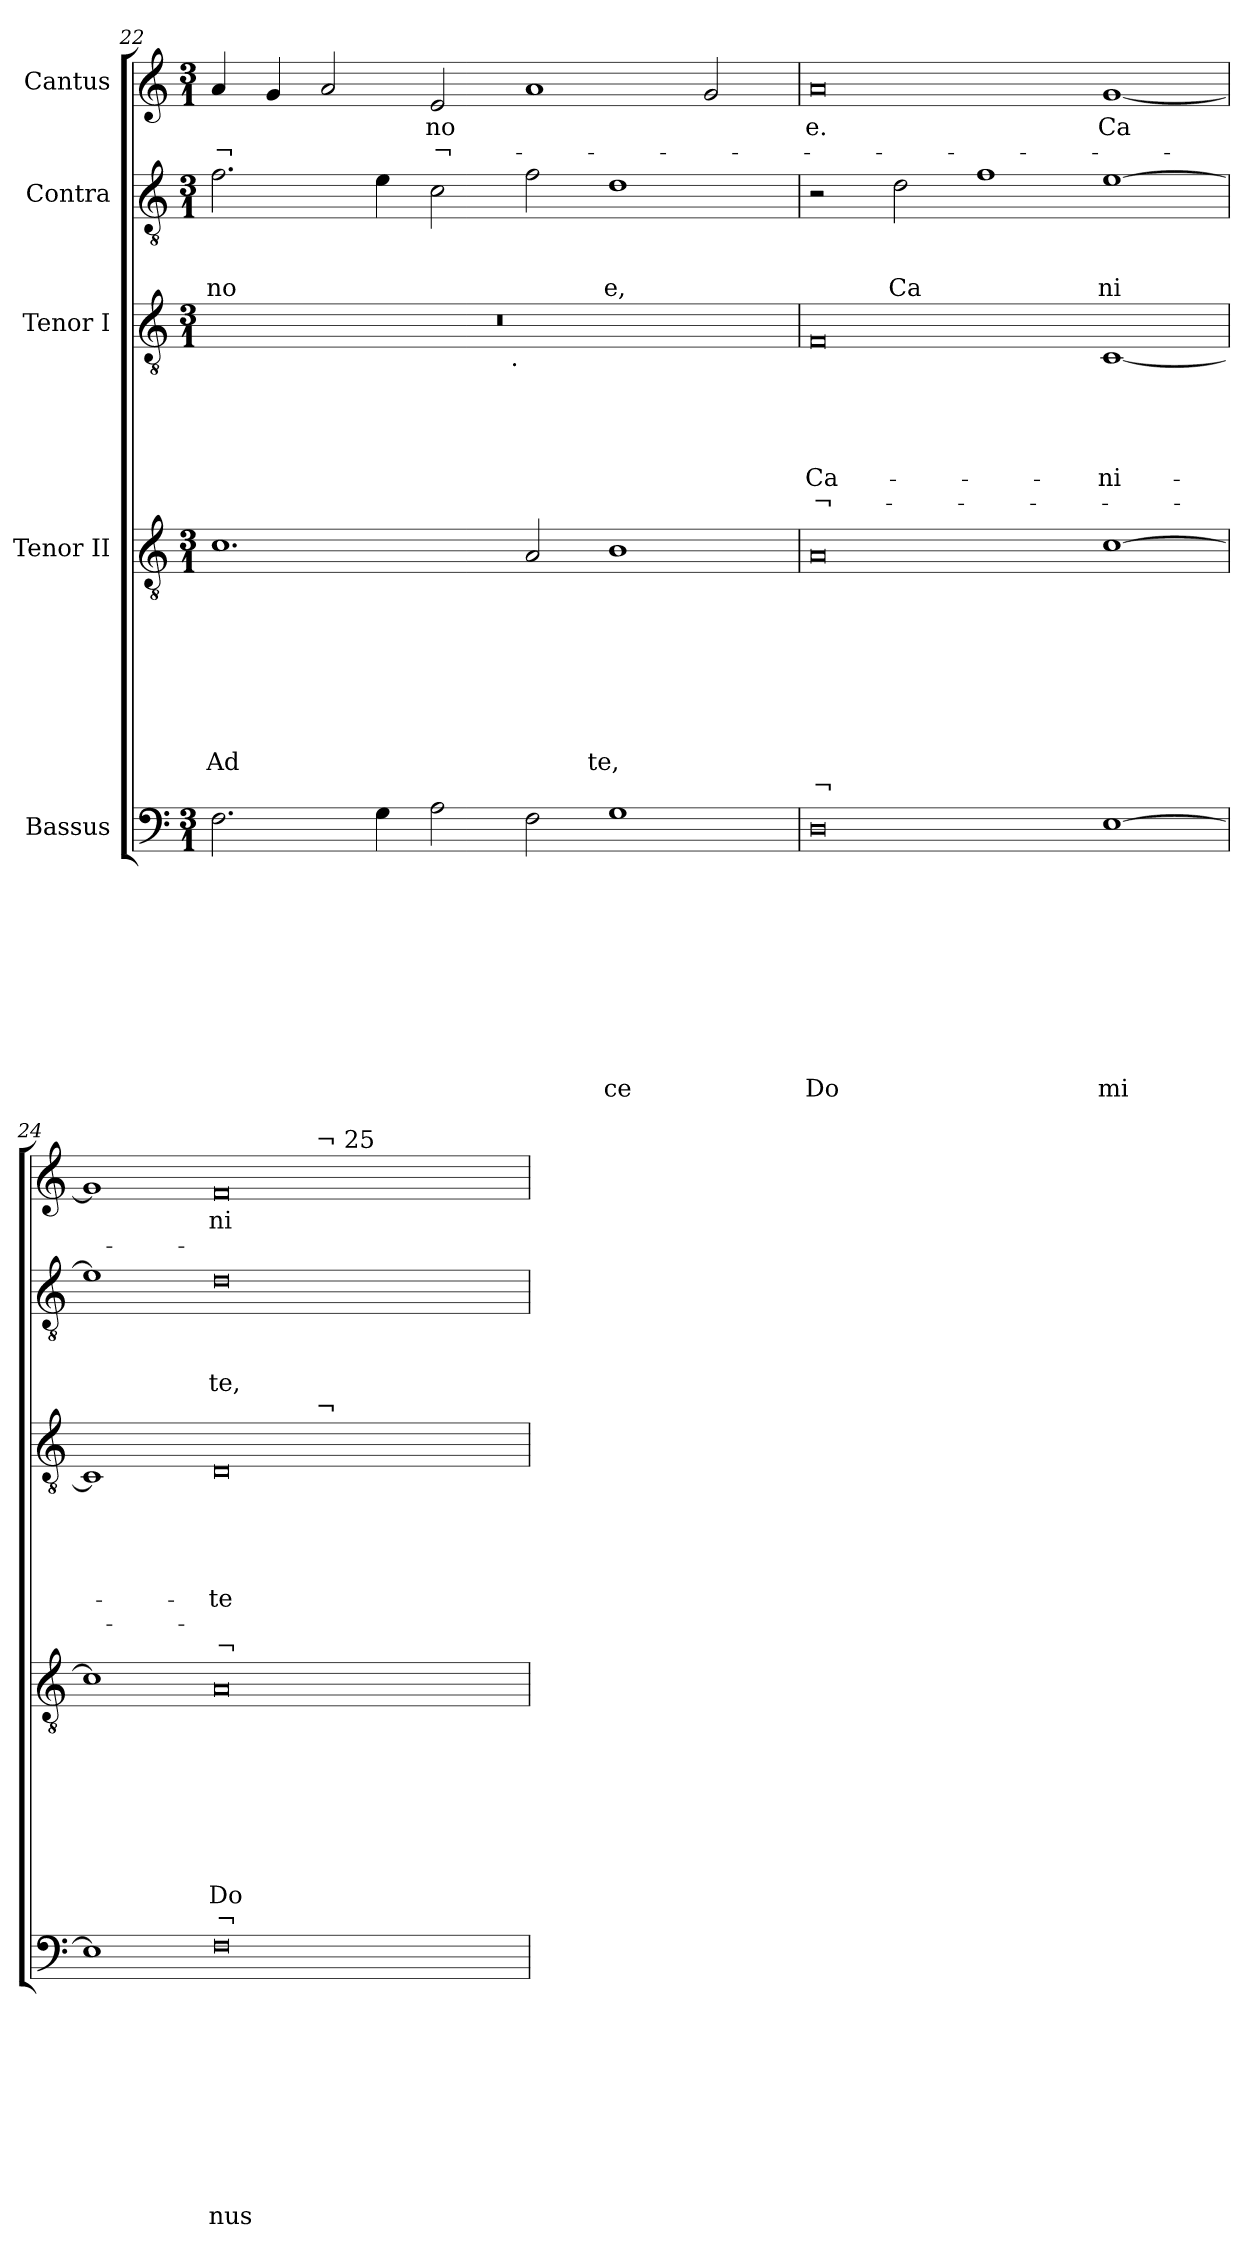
**kern	**text	**text	**text	**text	**text	**text	**text	**text	**text	**text	**kern	**text	**text	**text	**text	**text	**text	**text	**text	**text	**kern	**text	**text	**text	**text	**text	**text	**text	**kern	**text	**text	**text	**kern	**text	**text
*part5	*part5	*part5	*part5	*part5	*part5	*part5	*part5	*part5	*part5	*part5	*part4	*part4	*part4	*part4	*part4	*part4	*part4	*part4	*part4	*part4	*part3	*part3	*part3	*part3	*part3	*part3	*part3	*part3	*part2	*part2	*part2	*part2	*part1	*part1	*part1
*staff5	*staff5	*staff5	*staff5	*staff5	*staff5	*staff5	*staff5	*staff5	*staff5	*staff5	*staff4	*staff4	*staff4	*staff4	*staff4	*staff4	*staff4	*staff4	*staff4	*staff4	*staff3	*staff3	*staff3	*staff3	*staff3	*staff3	*staff3	*staff3	*staff2	*staff2	*staff2	*staff2	*staff1	*staff1	*staff1
*I"Bassus	*	*	*	*	*	*	*	*	*	*	*I"Tenor II	*	*	*	*	*	*	*	*	*	*I"Tenor I	*	*	*	*	*	*	*	*I"Contra	*	*	*	*I"Cantus	*	*
*clefF4	*	*	*	*	*	*	*	*	*	*	*clefGv2	*	*	*	*	*	*	*	*	*	*clefGv2	*	*	*	*	*	*	*	*clefGv2	*	*	*	*clefG2	*	*
*k[]	*	*	*	*	*	*	*	*	*	*	*k[]	*	*	*	*	*	*	*	*	*	*k[]	*	*	*	*	*	*	*	*k[]	*	*	*	*k[]	*	*
*C:	*	*	*	*	*	*	*	*	*	*	*C:	*	*	*	*	*	*	*	*	*	*C:	*	*	*	*	*	*	*	*C:	*	*	*	*C:	*	*
*M3/1	*	*	*	*	*	*	*	*	*	*	*M3/1	*	*	*	*	*	*	*	*	*	*M3/1	*	*	*	*	*	*	*	*M3/1	*	*	*	*M3/1	*	*
=22	=22	=22	=22	=22	=22	=22	=22	=22	=22	=22	=22	=22	=22	=22	=22	=22	=22	=22	=22	=22	=22	=22	=22	=22	=22	=22	=22	=22	=22	=22	=22	=22	=22	=22	=22
!	!	!	!	!	!	!	!	!	!	!	!	!	!	!	!	!	!	!	!LO:LY:b	!	!	!	!	!	!	!	!	!	!	!	!	!LO:LY:b	!	!	!LO:LY:b
*	*	*	*	*	*	*	*	*	*	*	*	*	*	*	*	*	*	*	*	*	*^	*	*	*	*	*	*	*	*	*	*	*	*	*	*
2.F\	.	.	.	.	.	.	.	.	.	.	1.c	.	.	.	.	.	.	.	Ad	.	0.r	1ryy	.	.	.	.	.	.	.	2.f\	.	.	no	4a/	.	¬
.	.	.	.	.	.	.	.	.	.	.	.	.	.	.	.	.	.	.	.	.	.	.	.	.	.	.	.	.	.	.	.	.	.	4g/	.	.
.	.	.	.	.	.	.	.	.	.	.	.	.	.	.	.	.	.	.	.	.	.	.	.	.	.	.	.	.	.	.	.	.	.	2a/	.	.
4G\	.	.	.	.	.	.	.	.	.	.	.	.	.	.	.	.	.	.	.	.	.	.	.	.	.	.	.	.	.	4e\	.	.	.	.	.	.
!	!	!	!	!	!	!	!	!	!	!	!	!	!	!	!	!	!	!	!	!	!	!	!	!	!	!	!	!	!	!	!	!	!	!	!LO:LY:b	!LO:LY:b
2A\	.	.	.	.	.	.	.	.	.	.	.	.	.	.	.	.	.	.	.	.	.	4...ryy	.	.	.	.	.	.	.	2c\	.	.	.	2e/	no	¬-
!	!	!	!	!	!	!	!	!	!	!	!	!	!	!	!	!	!	!	!	!	!	!LO:TX:b:t=.	!	!	!	!	!	!	!	!	!	!	!	!	!	!
.	.	.	.	.	.	.	.	.	.	.	.	.	.	.	.	.	.	.	.	.	.	1ryy	.	.	.	.	.	.	.	.	.	.	.	.	.	.
2F\	.	.	.	.	.	.	.	.	.	.	2A/	.	.	.	.	.	.	.	.	.	.	.	.	.	.	.	.	.	.	2f\	.	.	.	1a	.	.
!	!	!	!	!	!	!	!	!	!	!LO:LY:b	!	!	!	!	!	!	!	!	!LO:LY:b	!	!	!	!	!	!	!	!	!	!	!	!	!	!LO:LY:b	!	!	!
1G	.	.	.	.	.	.	.	.	.	ce	1B	.	.	.	.	.	.	.	te,	.	.	.	.	.	.	.	.	.	.	1d	.	.	e,	.	.	.
.	.	.	.	.	.	.	.	.	.	.	.	.	.	.	.	.	.	.	.	.	.	2ryy	.	.	.	.	.	.	.	.	.	.	.	.	.	.
.	.	.	.	.	.	.	.	.	.	.	.	.	.	.	.	.	.	.	.	.	.	.	.	.	.	.	.	.	.	.	.	.	.	2g/	.	.
.	.	.	.	.	.	.	.	.	.	.	.	.	.	.	.	.	.	.	.	.	.	32ryy	.	.	.	.	.	.	.	.	.	.	.	.	.	.
=23	=23	=23	=23	=23	=23	=23	=23	=23	=23	=23	=23	=23	=23	=23	=23	=23	=23	=23	=23	=23	=23	=23	=23	=23	=23	=23	=23	=23	=23	=23	=23	=23	=23	=23	=23	=23
!	!	!	!	!	!	!	!	!	!	!	!	!	!	!	!	!	!	!	!	!	!LO:TX:a:t=¬	!	!	!	!	!	!	!	!	!	!	!	!	!	!	!
!	!	!	!	!	!	!	!	!	!	!LO:LY:b	!	!	!	!	!	!	!	!	!	!LO:LY:b	!	!	!	!	!	!	!LO:LY:b	!LO:LY:b	!	!	!	!	!	!	!LO:LY:b	!
*	*	*	*	*	*	*	*	*	*	*	*	*	*	*	*	*	*	*	*	*	*v	*v	*	*	*	*	*	*	*	*	*	*	*	*	*	*
0D	.	.	.	.	.	.	.	.	.	Do	0A	.	.	.	.	.	.	.	.	¬	0F	.	.	.	.	Ca-	¬-	.	2r	.	.	.	0a	e.	.
!	!	!	!	!	!	!	!	!	!	!	!	!	!	!	!	!	!	!	!	!	!	!	!	!	!	!	!	!	!	!	!	!LO:LY:b	!	!	!
.	.	.	.	.	.	.	.	.	.	.	.	.	.	.	.	.	.	.	.	.	.	.	.	.	.	.	.	.	2d\	.	.	Ca	.	.	.
.	.	.	.	.	.	.	.	.	.	.	.	.	.	.	.	.	.	.	.	.	.	.	.	.	.	.	.	.	1f	.	.	.	.	.	.
!	!	!	!	!	!	!	!	!	!	!LO:LY:b	!	!	!	!	!	!	!	!	!	!	!	!	!	!	!	!LO:LY:b	!	!	!	!	!	!LO:LY:b	!	!LO:LY:b	!
[<1E	.	.	.	.	.	.	.	.	.	mi	[<1c	.	.	.	.	.	.	.	.	.	[<1C	.	.	.	.	-ni-	.	.	[<1e	.	.	ni	[<1g	Ca	.
!!LO:LB:g=z
=24	=24	=24	=24	=24	=24	=24	=24	=24	=24	=24	=24	=24	=24	=24	=24	=24	=24	=24	=24	=24	=24	=24	=24	=24	=24	=24	=24	=24	=24	=24	=24	=24	=24	=24	=24
*	*	*	*	*	*	*	*	*	*	*	*	*	*	*	*	*	*	*	*	*	*^	*	*	*	*	*	*	*	*	*	*	*	*^	*	*
1E]	.	.	.	.	.	.	.	.	.	.	1c]	.	.	.	.	.	.	.	.	.	1C]	1ryy	.	.	.	.	.	.	.	1e]	.	.	.	1g]	1ryy	.	.
!	!	!	!	!	!	!	!	!	!	!LO:LY:b	!	!	!	!	!	!	!	!	!LO:LY:b	!LO:LY:b	!	!	!	!	!	!	!LO:LY:b	!	!LO:LY:b	!	!	!	!LO:LY:b	!	!	!LO:LY:b	!
0F	.	.	.	.	.	.	.	.	.	nus	0A	.	.	.	.	.	.	.	Do	¬-	0D	2ryy	.	.	.	.	-te	.	¬-	0d	.	.	te,	0f	2ryy	ni-	.
.	.	.	.	.	.	.	.	.	.	.	.	.	.	.	.	.	.	.	.	.	.	32ryy	.	.	.	.	.	.	.	.	.	.	.	.	32ryy	.	.
!	!	!	!	!	!	!	!	!	!	!	!	!	!	!	!	!	!	!	!	!	!	!	!	!	!	!	!	!	!	!	!	!	!	!	!LO:TX:a:t=¬ 25	!	!
!	!	!	!	!	!	!	!	!	!	!	!	!	!	!	!	!	!	!	!	!	!	!LO:TX:a:t=¬	!	!	!	!	!	!	!	!	!	!	!	!	!	!	!
.	.	.	.	.	.	.	.	.	.	.	.	.	.	.	.	.	.	.	.	.	.	1ryy	.	.	.	.	.	.	.	.	.	.	.	.	1ryy	.	.
.	.	.	.	.	.	.	.	.	.	.	.	.	.	.	.	.	.	.	.	.	.	4...ryy	.	.	.	.	.	.	.	.	.	.	.	.	4...ryy	.	.
*	*	*	*	*	*	*	*	*	*	*	*	*	*	*	*	*	*	*	*	*	*v	*v	*	*	*	*	*	*	*	*	*	*	*	*v	*v	*	*
=	=	=	=	=	=	=	=	=	=	=	=	=	=	=	=	=	=	=	=	=	=	=	=	=	=	=	=	=	=	=	=	=	=	=	=
*-	*-	*-	*-	*-	*-	*-	*-	*-	*-	*-	*-	*-	*-	*-	*-	*-	*-	*-	*-	*-	*-	*-	*-	*-	*-	*-	*-	*-	*-	*-	*-	*-	*-	*-	*-
